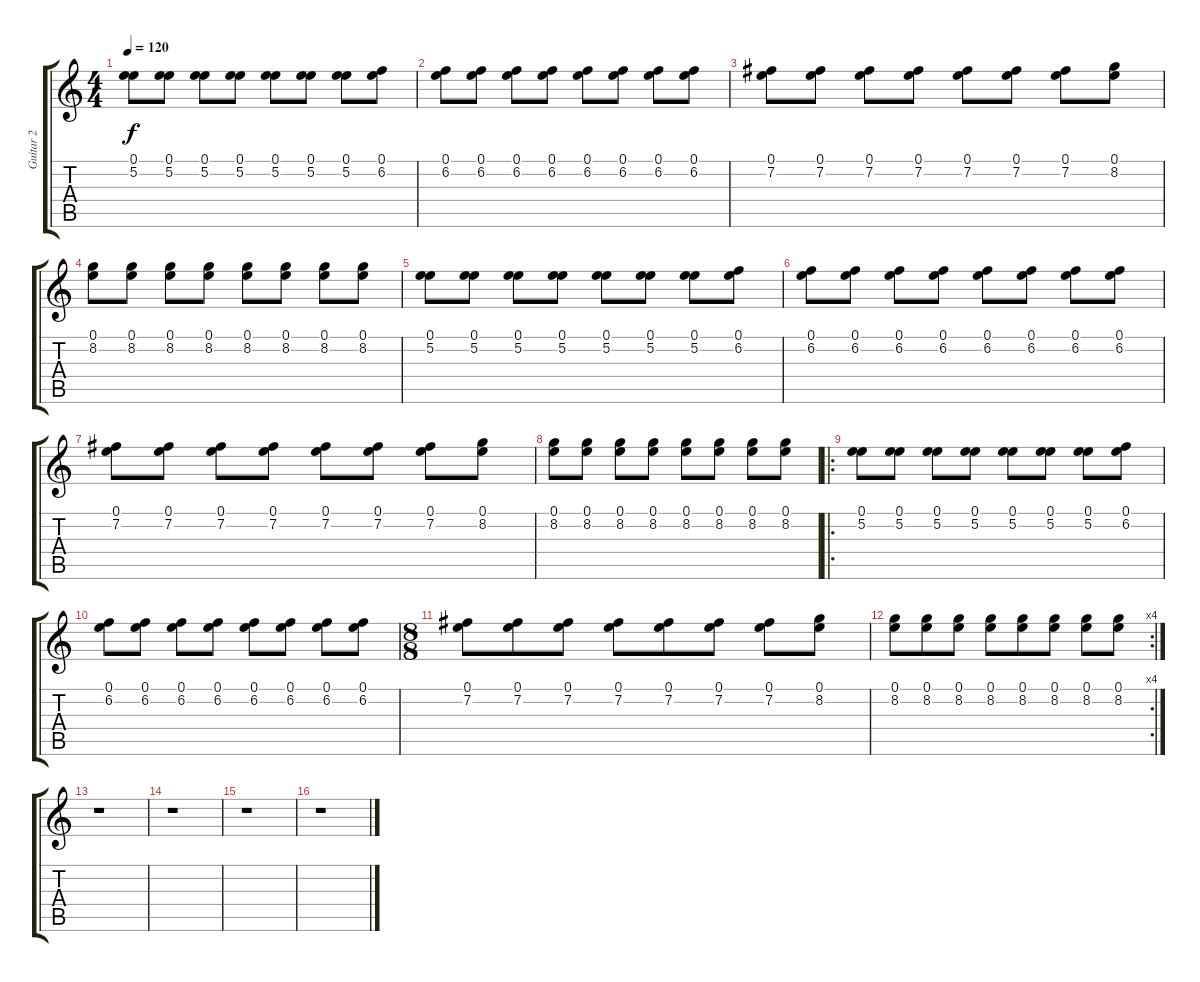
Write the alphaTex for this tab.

\track ("Guitar 2" "Guitar 2") {instrument overdrivenguitar}
\staff {score tabs}
\tuning (E4 B3 G3 D3 A2 E2) {hide}
\ts (4 4)
\tempo 120
\clef g2
\ks c
(0.1 5.2).8{dy f instrument overdrivenguitar} (0.1 5.2).8 (0.1 5.2).8 (0.1 5.2).8 (0.1 5.2).8 (0.1 5.2).8 (0.1 5.2).8 (0.1 6.2).8 |
(0.1 6.2).8 (0.1 6.2).8 (0.1 6.2).8 (0.1 6.2).8 (0.1 6.2).8 (0.1 6.2).8 (0.1 6.2).8 (0.1 6.2).8 |
(0.1 7.2).8 (0.1 7.2).8 (0.1 7.2).8 (0.1 7.2).8 (0.1 7.2).8 (0.1 7.2).8 (0.1 7.2).8 (0.1 8.2).8 |
(0.1 8.2).8 (0.1 8.2).8 (0.1 8.2).8 (0.1 8.2).8 (0.1 8.2).8 (0.1 8.2).8 (0.1 8.2).8 (0.1 8.2).8 |
(0.1 5.2).8 (0.1 5.2).8 (0.1 5.2).8 (0.1 5.2).8 (0.1 5.2).8 (0.1 5.2).8 (0.1 5.2).8 (0.1 6.2).8 |
(0.1 6.2).8 (0.1 6.2).8 (0.1 6.2).8 (0.1 6.2).8 (0.1 6.2).8 (0.1 6.2).8 (0.1 6.2).8 (0.1 6.2).8 |
(0.1 7.2).8 (0.1 7.2).8 (0.1 7.2).8 (0.1 7.2).8 (0.1 7.2).8 (0.1 7.2).8 (0.1 7.2).8 (0.1 8.2).8 |
(0.1 8.2).8 (0.1 8.2).8 (0.1 8.2).8 (0.1 8.2).8 (0.1 8.2).8 (0.1 8.2).8 (0.1 8.2).8 (0.1 8.2).8 |
\ro
(0.1 5.2).8 (0.1 5.2).8 (0.1 5.2).8 (0.1 5.2).8 (0.1 5.2).8 (0.1 5.2).8 (0.1 5.2).8 (0.1 6.2).8 |
(0.1 6.2).8 (0.1 6.2).8 (0.1 6.2).8 (0.1 6.2).8 (0.1 6.2).8 (0.1 6.2).8 (0.1 6.2).8 (0.1 6.2).8 |
\ts (8 8)
(0.1 7.2).8 (0.1 7.2).8 (0.1 7.2).8 (0.1 7.2).8 (0.1 7.2).8 (0.1 7.2).8 (0.1 7.2).8 (0.1 8.2).8 |
\rc 4
(0.1 8.2).8 (0.1 8.2).8 (0.1 8.2).8 (0.1 8.2).8 (0.1 8.2).8 (0.1 8.2).8 (0.1 8.2).8 (0.1 8.2).8 |
r.1 |
r.1 |
r.1 |
r.1
